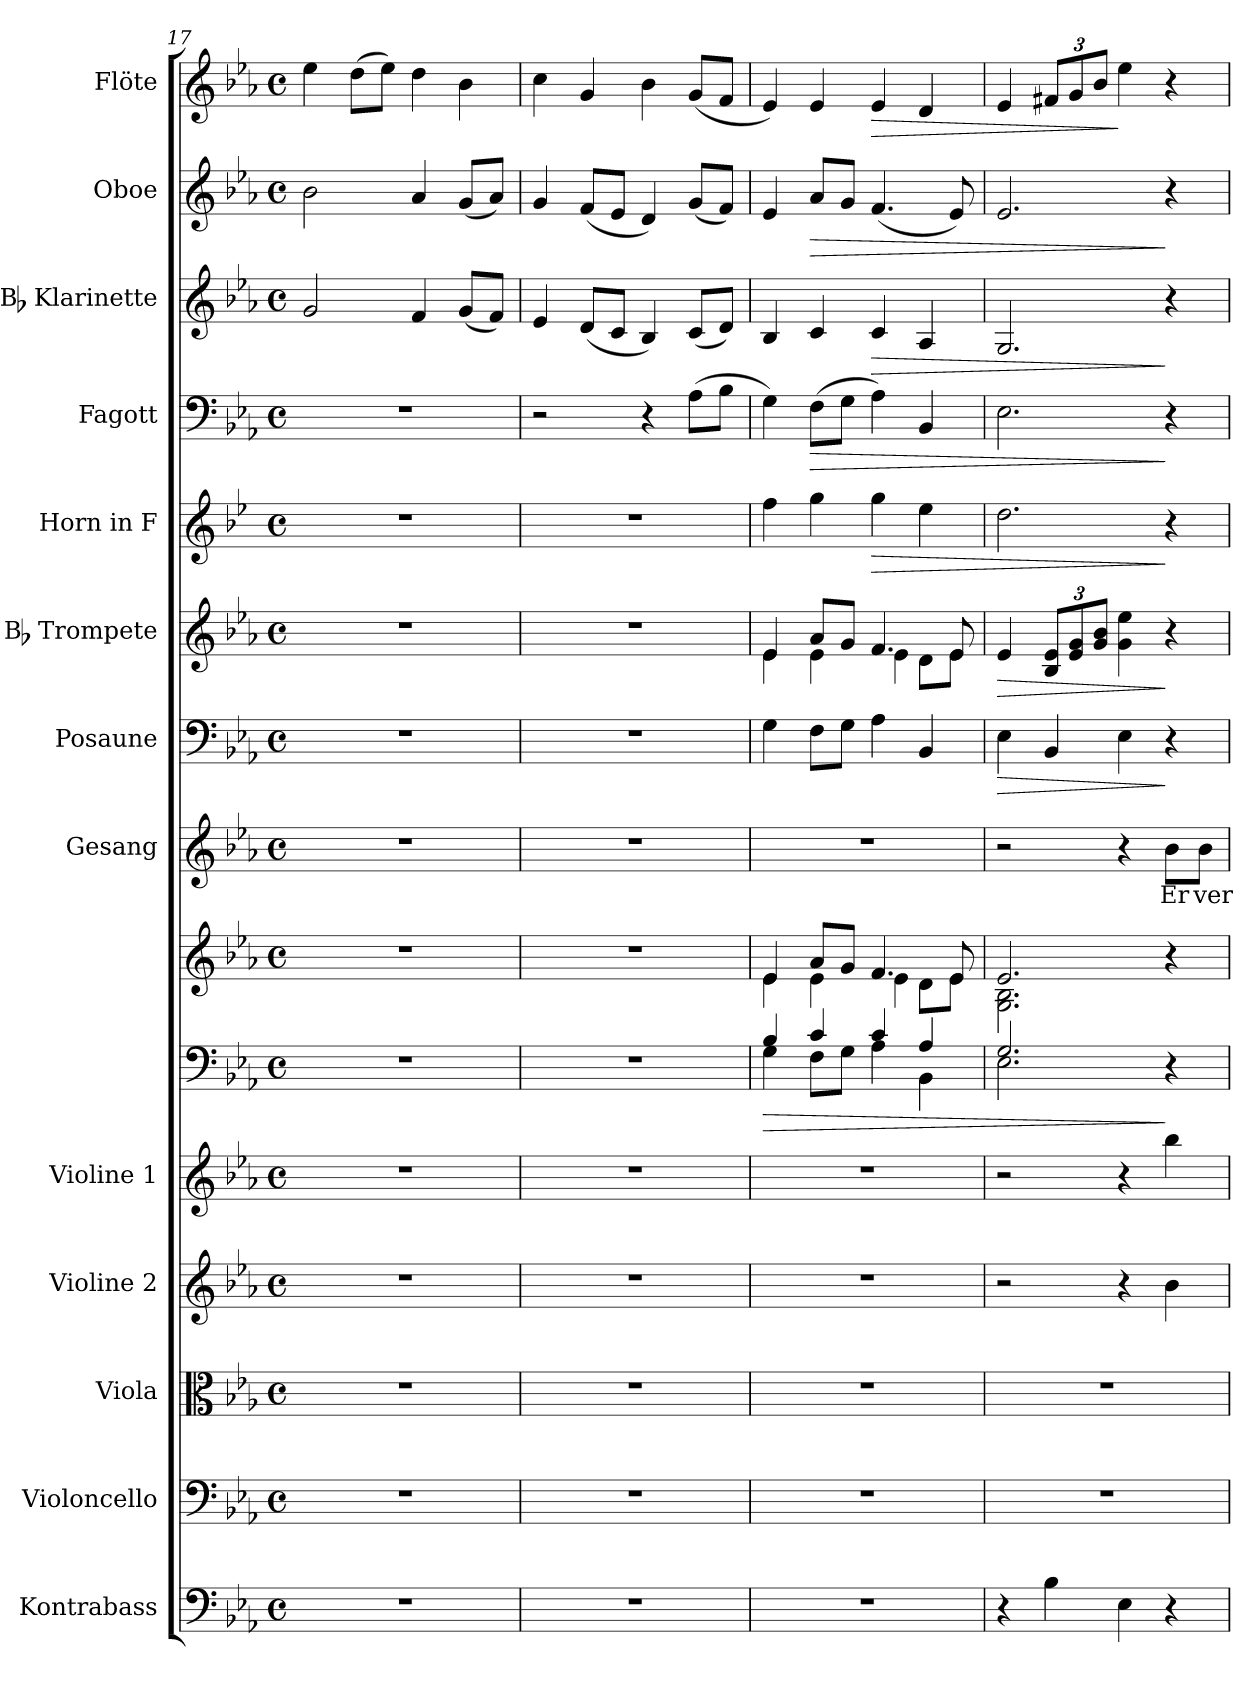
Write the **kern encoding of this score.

**kern	**kern	**kern	**kern	**kern	**kern	**kern	**dynam	**kern	**text	**kern	**dynam	**kern	**dynam	**kern	**dynam	**kern	**dynam	**kern	**dynam	**kern	**dynam	**kern	**dynam
*part14	*part13	*part12	*part11	*part10	*part9	*part9	*part9	*part8	*part8	*part7	*part7	*part6	*part6	*part5	*part5	*part4	*part4	*part3	*part3	*part2	*part2	*part1	*part1
*staff15	*staff14	*staff13	*staff12	*staff11	*staff10	*staff9	*staff9/10	*staff8	*staff8	*staff7	*staff7	*staff6	*staff6	*staff5	*staff5	*staff4	*staff4	*staff3	*staff3	*staff2	*staff2	*staff1	*staff1
*I"Kontrabass	*I"Violoncello	*I"Viola	*I"Violine 2	*I"Violine 1	*	*	*	*I"Gesang	*	*I"Posaune	*	*I"Bb Trompete	*	*I"Horn in F	*	*I"Fagott	*	*I"Bb Klarinette	*	*I"Oboe	*	*I"Flöte	*
*I'Kb.	*I'Vlc.	*I'Vla	*I'Vl. 2	*I'Vl. 1	*	*	*	*I'Ges.	*	*I'Pos.	*	*I'Bb Tr.	*	*I'Hr.	*	*I'Fag.	*	*I'Bb Kl.	*	*I'Ob.	*	*I'Fl.	*
!!LO:PB:g=z
*clefF4	*clefF4	*clefC3	*clefG2	*clefG2	*clefF4	*clefG2	*	*clefG2	*	*clefF4	*	*clefG2	*	*clefG2	*	*clefF4	*	*clefG2	*	*clefG2	*	*clefG2	*
*	*	*	*	*	*	*	*	*	*	*	*	*ITrd8c14	*	*ITrd4c7	*	*	*	*ITrd8c14	*	*	*	*	*
*k[b-e-a-]	*k[b-e-a-]	*k[b-e-a-]	*k[b-e-a-]	*k[b-e-a-]	*k[b-e-a-]	*k[b-e-a-]	*	*k[b-e-a-]	*	*k[b-e-a-]	*	*k[b-e-a-]	*	*k[b-e-a-]	*	*k[b-e-a-]	*	*k[b-e-a-]	*	*k[b-e-a-]	*	*k[b-e-a-]	*
*E-:	*E-:	*E-:	*E-:	*E-:	*E-:	*E-:	*	*E-:	*	*E-:	*	*E-:	*	*E-:	*	*E-:	*	*E-:	*	*E-:	*	*E-:	*
*M4/4	*M4/4	*M4/4	*M4/4	*M4/4	*M4/4	*M4/4	*	*M4/4	*	*M4/4	*	*M4/4	*	*M4/4	*	*M4/4	*	*M4/4	*	*M4/4	*	*M4/4	*
*met(c)	*met(c)	*met(c)	*met(c)	*met(c)	*met(c)	*met(c)	*	*met(c)	*	*met(c)	*	*met(c)	*	*met(c)	*	*met(c)	*	*met(c)	*	*met(c)	*	*met(c)	*
=17	=17	=17	=17	=17	=17	=17	=17	=17	=17	=17	=17	=17	=17	=17	=17	=17	=17	=17	=17	=17	=17	=17	=17
1r	1r	1r	1r	1r	1r	1r	.	1r	.	1r	.	1r	.	1r	.	1r	.	2G/	.	2b-\	.	4ee-\	.
.	.	.	.	.	.	.	.	.	.	.	.	.	.	.	.	.	.	.	.	.	.	(>8dd\L	.
.	.	.	.	.	.	.	.	.	.	.	.	.	.	.	.	.	.	.	.	.	.	8ee-\J)	.
.	.	.	.	.	.	.	.	.	.	.	.	.	.	.	.	.	.	4F/	.	4a-/	.	4dd\	.
.	.	.	.	.	.	.	.	.	.	.	.	.	.	.	.	.	.	(<8G/L	.	(<8g/L	.	4b-\	.
.	.	.	.	.	.	.	.	.	.	.	.	.	.	.	.	.	.	8F/J)	.	8a-/J)	.	.	.
=18	=18	=18	=18	=18	=18	=18	=18	=18	=18	=18	=18	=18	=18	=18	=18	=18	=18	=18	=18	=18	=18	=18	=18
1r	1r	1r	1r	1r	1r	1r	.	1r	.	1r	.	1r	.	1r	.	2r	.	4E-/	.	4g/	.	4cc\	.
.	.	.	.	.	.	.	.	.	.	.	.	.	.	.	.	.	.	(<8D/L	.	(<8f/L	.	4g/	.
.	.	.	.	.	.	.	.	.	.	.	.	.	.	.	.	.	.	8C/J	.	8e-/J	.	.	.
.	.	.	.	.	.	.	.	.	.	.	.	.	.	.	.	4r	.	4BB-/)	.	4d/)	.	4b-\	.
.	.	.	.	.	.	.	.	.	.	.	.	.	.	.	.	(>8A-\L	.	(<8C/L	.	(<8g/L	.	(<8g/L	.
.	.	.	.	.	.	.	.	.	.	.	.	.	.	.	.	8B-\J	.	8D/J)	.	8f/J)	.	8f/J	.
=19	=19	=19	=19	=19	=19	=19	=19	=19	=19	=19	=19	=19	=19	=19	=19	=19	=19	=19	=19	=19	=19	=19	=19
!	!	!	!	!	!	!	!LO:HP:b=2	!	!	!	!	!	!	!	!	!	!	!	!	!	!	!	!
*	*	*	*	*	*^	*^	*	*	*	*	*	*^	*	*	*	*	*	*	*	*	*	*	*
1r	1r	1r	1r	1r	4G\	4B-/	4e-\	4e-/	>	1r	.	4G\	.	4E-\	4E-/	.	4b-\	.	4G\)	.	4BB-/	.	4e-/	.	4e-/)	.
!	!	!	!	!	!	!	!	!	!	!	!	!	!	!	!	!	!	!	!	!LO:HP:b	!	!	!	!LO:HP:b	!	!
.	.	.	.	.	8F\L	4c/	8a-/L	4e-\	.	.	.	8F\L	.	8A-/L	4E-\	.	4cc\	.	(>8F\L	>	4C/	.	8a-/L	>	4e-/	.
.	.	.	.	.	8G\J	.	8g/J	.	.	.	.	8G\J	.	8G/J	.	.	.	.	8G\J	.	.	.	8g/J	.	.	.
!	!	!	!	!	!	!	!	!	!	!	!	!	!	!	!	!	!	!LO:HP:b	!	!	!	!LO:HP:b	!	!	!	!LO:HP:b
.	.	.	.	.	4A-\	4c/	4.f/	4e-\	.	.	.	4A-\	.	4.F/	4E-\	.	4cc\	>	4A-\)	.	4C/	>	(<4.f/	.	4e-/	>
.	.	.	.	.	4BB-\	4A-/	.	8d\L	.	.	.	4BB-/	.	.	8D\L	.	4a-\	.	4BB-/	.	4AA-/	.	.	.	4d/	.
.	.	.	.	.	.	.	8e-/	8e-\J	.	.	.	.	.	8E-/	8E-\J	.	.	.	.	.	.	.	8e-/)	.	.	.
=20	=20	=20	=20	=20	=20	=20	=20	=20	=20	=20	=20	=20	=20	=20	=20	=20	=20	=20	=20	=20	=20	=20	=20	=20	=20	=20
!	!	!	!	!	!	!	!	!	!	!	!	!	!LO:HP:b	!	!	!LO:HP:b	!	!	!	!	!	!	!	!	!	!
*	*	*	*	*	*	*	*	*	*	*	*	*	*	*v	*v	*	*	*	*	*	*	*	*	*	*	*
4r	1r	1r	2r	2r	2.E-\	2.G/	2.G\ 2.B-\	2.e-/	.	2r	.	4E-\	>	4E-/	>	2.g\	.	2.E-\	.	2.GG/	.	2.e-/	.	4e-/	.
4B-\	.	.	.	.	.	.	.	.	.	.	.	4BB-/	.	12BB-/ 12E-/L	.	.	.	.	.	.	.	.	.	12f#X/L	.
.	.	.	.	.	.	.	.	.	.	.	.	.	.	12E-/ 12G/	.	.	.	.	.	.	.	.	.	12g/	.
.	.	.	.	.	.	.	.	.	.	.	.	.	.	12G/ 12B-/J	.	.	.	.	.	.	.	.	.	12b-/J	.
4E-\	.	.	4r	4r	.	.	.	.	.	4r	.	4E-\	.	4G\ 4e-\	.	.	.	.	.	.	.	.	.	4ee-\	]
!	!	!	!	!	!	!	!	!	!	!	!LO:LY:b	!	!	!	!	!	!	!	!	!	!	!	!	!	!
4r	.	.	4b-\	4bb-\	4r	4ryy	4r	4ryy	]	8b-\L	Er	4r	]	4r	]	4r	]	4r	]	4r	]	4r	]	4r	.
!	!	!	!	!	!	!	!	!	!	!	!LO:LY:b	!	!	!	!	!	!	!	!	!	!	!	!	!	!
.	.	.	.	.	.	.	.	.	.	8b-\J	ver-	.	.	.	.	.	.	.	.	.	.	.	.	.	.
*	*	*	*	*	*v	*v	*	*	*	*	*	*	*	*	*	*	*	*	*	*	*	*	*	*	*
*	*	*	*	*	*	*v	*v	*	*	*	*	*	*	*	*	*	*	*	*	*	*	*	*	*
=	=	=	=	=	=	=	=	=	=	=	=	=	=	=	=	=	=	=	=	=	=	=	=
*-	*-	*-	*-	*-	*-	*-	*-	*-	*-	*-	*-	*-	*-	*-	*-	*-	*-	*-	*-	*-	*-	*-	*-
